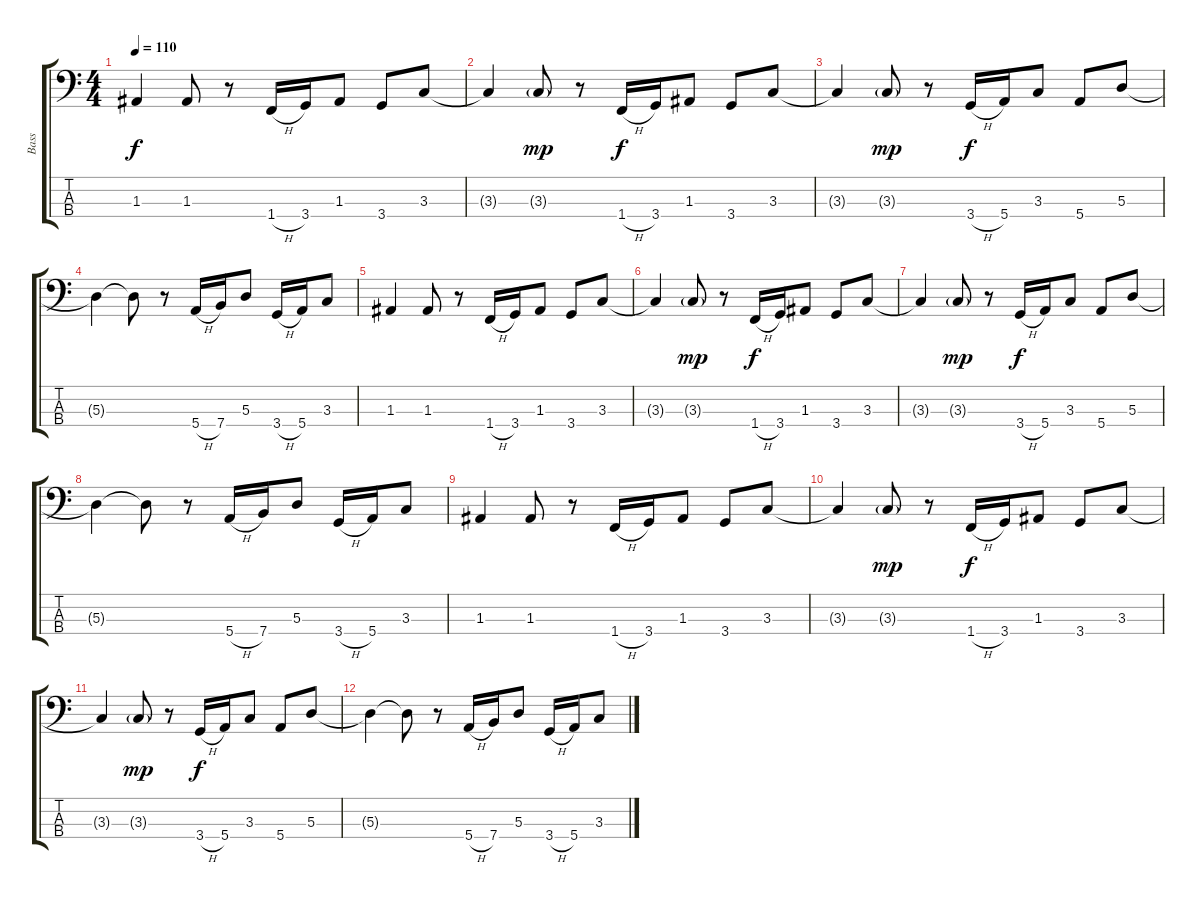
\track ("Bass" "Bass") {instrument electricbasspick}
\staff {score tabs}
\tuning (G2 D2 A1 E1) {hide}
\ts (4 4)
\tempo 110
\clef f4
\ks c
1.3.4{dy f} 1.3.8 r.8 1.4{h}.16 3.4.16 1.3.8 3.4.8 3.3.8 |
3.3{t}.4 3.3{g}.8{dy mp} r.8 1.4{h}.16{dy f} 3.4.16 1.3.8 3.4.8 3.3.8 |
3.3{t}.4 3.3{g}.8{dy mp} r.8 3.4{h}.16{dy f} 5.4.16 3.3.8 5.4.8 5.3.8 |
5.3{t}.4 5.3{t}.8 r.8 5.4{h}.16 7.4.16 5.3.8 3.4{h}.16 5.4.16 3.3.8 |
1.3.4 1.3.8 r.8 1.4{h}.16 3.4.16 1.3.8 3.4.8 3.3.8 |
3.3{t}.4 3.3{g}.8{dy mp} r.8 1.4{h}.16{dy f} 3.4.16 1.3.8 3.4.8 3.3.8 |
3.3{t}.4 3.3{g}.8{dy mp} r.8 3.4{h}.16{dy f} 5.4.16 3.3.8 5.4.8 5.3.8 |
5.3{t}.4 5.3{t}.8 r.8 5.4{h}.16 7.4.16 5.3.8 3.4{h}.16 5.4.16 3.3.8 |
1.3.4 1.3.8 r.8 1.4{h}.16 3.4.16 1.3.8 3.4.8 3.3.8 |
3.3{t}.4 3.3{g}.8{dy mp} r.8 1.4{h}.16{dy f} 3.4.16 1.3.8 3.4.8 3.3.8 |
3.3{t}.4 3.3{g}.8{dy mp} r.8 3.4{h}.16{dy f} 5.4.16 3.3.8 5.4.8 5.3.8 |
5.3{t}.4 5.3{t}.8 r.8 5.4{h}.16 7.4.16 5.3.8 3.4{h}.16 5.4.16 3.3.8
